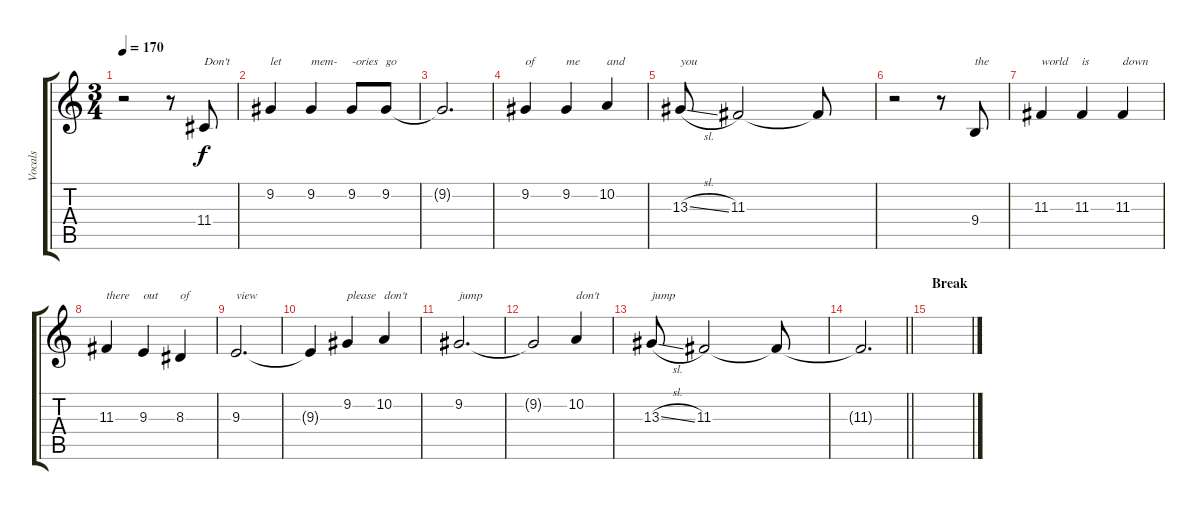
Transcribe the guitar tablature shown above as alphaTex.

\track ("Vocals" "Vocals") {instrument oboe}
\staff {score tabs}
\tuning (E4 B3 G3 D3 A2 E2) {hide}
\ts (3 4)
\tempo 170
\clef g2
\ks c
r.2{dy f} r.8 11.4.8{txt "Don't"} |
9.2.4{txt "let"} 9.2.4{txt "mem-"} 9.2.8{txt "-ories"} 9.2.8{txt "go"} |
9.2{t}.2{d} |
9.2.4{txt "of"} 9.2.4{txt "me"} 10.2.4{txt "and"} |
13.3{sl}.8{txt "you"} 11.3.2 11.3{t}.8 |
r.2 r.8 9.4.8{txt "the"} |
11.3.4{txt "world"} 11.3.4{txt "is"} 11.3.4{txt "down"} |
11.3.4{txt "there"} 9.3.4{txt "out"} 8.3.4{txt "of"} |
9.3.2{d txt "view"} |
9.3{t}.4 9.2.4{txt "please"} 10.2.4{txt "don't"} |
9.2.2{d txt "jump"} |
9.2{t}.2 10.2.4{txt "don't"} |
13.3{sl}.8{txt "jump"} 11.3.2 11.3{t}.8 |
\barLineRight lightlight
11.3{t}.2{d} |
\section ("" "Break")
